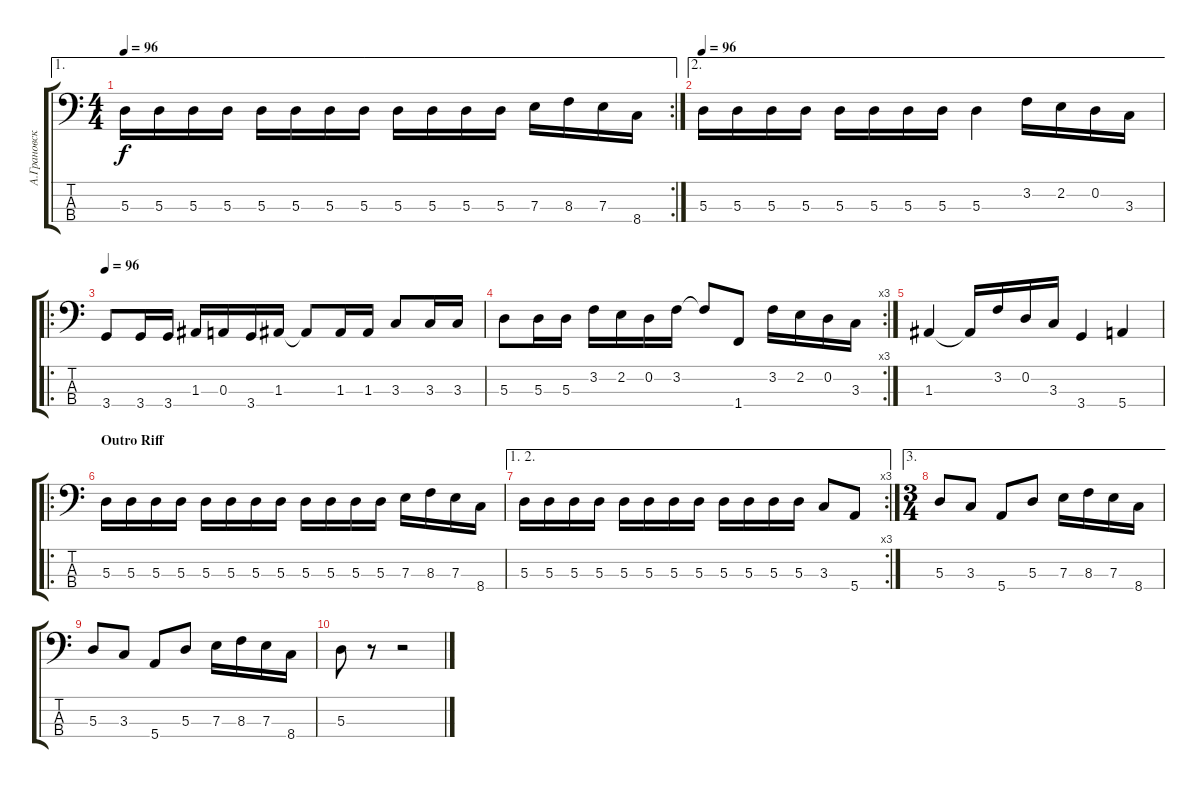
\track ("А.Грановский" "А.Грановск") {instrument electricbasspick}
\staff {score tabs}
\tuning (G2 D2 A1 E1) {hide}
\ae 1
\rc 2
\ts (4 4)
\tempo 96
\clef f4
\ks c
5.3.16{dy f} 5.3.16 5.3.16 5.3.16 5.3.16 5.3.16 5.3.16 5.3.16 5.3.16 5.3.16 5.3.16 5.3.16 7.3.16 8.3.16 7.3.16 8.4.16 |
\ae 2
\tempo 96
5.3.16 5.3.16 5.3.16 5.3.16 5.3.16 5.3.16 5.3.16 5.3.16 5.3.4 3.2.16 2.2.16 0.2.16 3.3.16 |
\ro
\tempo 96
3.4.8 3.4.16 3.4.16 1.3.16 0.3.16 3.4.16 1.3.16 1.3{t}.8 1.3.16 1.3.16 3.3.8 3.3.16 3.3.16 |
\rc 3
5.3.8 5.3.16 5.3.16 3.2.16 2.2.16 0.2.16 3.2.16 3.2{t}.8 1.4.8 3.2.16 2.2.16 0.2.16 3.3.16 |
1.3.4 1.3{t}.16 3.2.16 0.2.16 3.3.16 3.4.4 5.4.4 |
\ro
\section ("" "Outro Riff")
5.3.16 5.3.16 5.3.16 5.3.16 5.3.16 5.3.16 5.3.16 5.3.16 5.3.16 5.3.16 5.3.16 5.3.16 7.3.16 8.3.16 7.3.16 8.4.16 |
\ae (1 2)
\rc 3
5.3.16 5.3.16 5.3.16 5.3.16 5.3.16 5.3.16 5.3.16 5.3.16 5.3.16 5.3.16 5.3.16 5.3.16 3.3.8 5.4.8 |
\ae 3
\ts (3 4)
5.3.8 3.3.8 5.4.8 5.3.8 7.3.16 8.3.16 7.3.16 8.4.16 |
5.3.8 3.3.8 5.4.8 5.3.8 7.3.16 8.3.16 7.3.16 8.4.16 |
5.3.8 r.8 r.2
